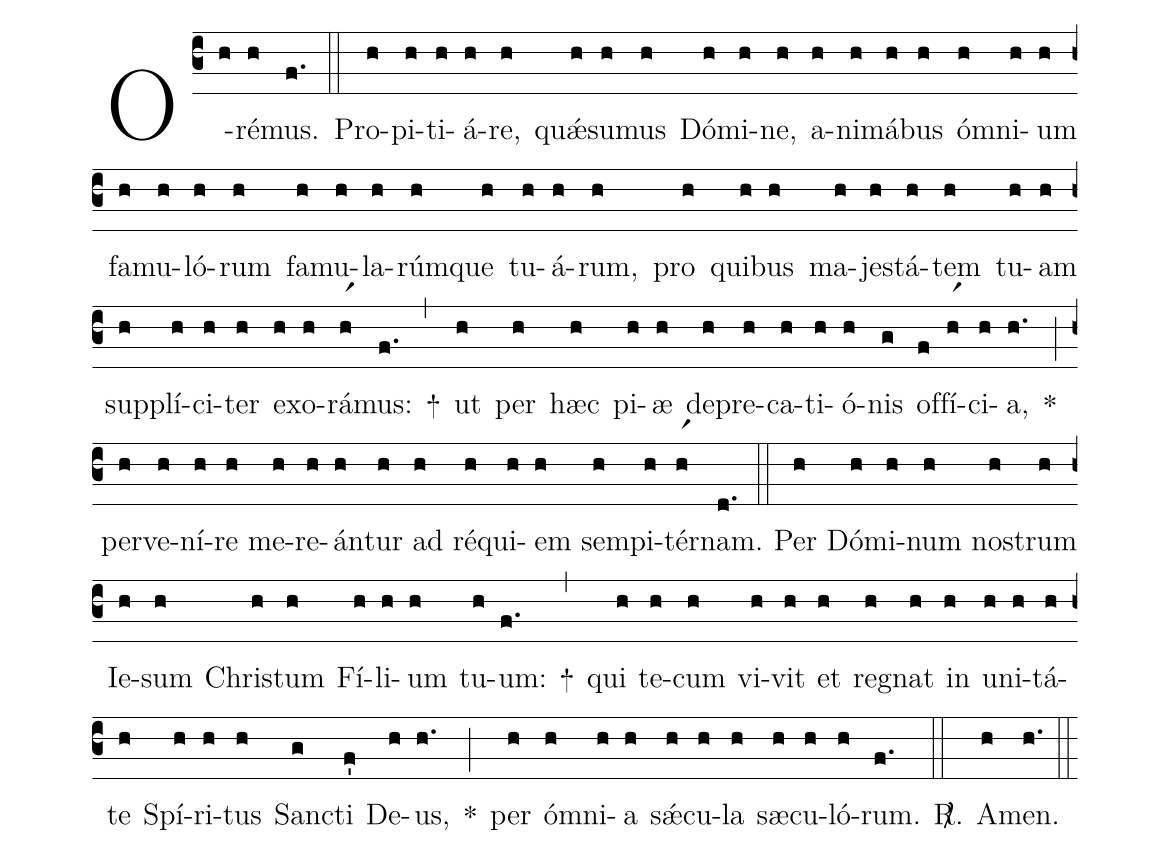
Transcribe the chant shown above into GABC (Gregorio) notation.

%%
(c3)
O(h)ré(h)mus.(f.) (::)

Pro(h)pi(h)ti(h)á(h)re,(h) quǽ(h)su(h)mus(h) Dó(h)mi(h)ne,(h) a(h)ni(h)má(h)bus(h) óm(h)ni(h)um(h) fa(h)mu(h)ló(h)rum(h) fa(h)mu(h)la(h)rúm(h)que(h) tu(h)á(h)rum,(h) pro(h) qui(h)bus(h) ma(h)jes(h)tá(h)tem(h) tu(h)am(h) sup(h)plí(h)ci(h)ter(h) ex(h)o(h)rá(hr1)mus:(f.) +(,)
ut(h) per(h) hæc(h) pi(h)æ(h) de(h)pre(h)ca(h)ti(h)ó(h)nis(g) of(f)fí(hr1)ci(h)a,(h.) *(;)
per(h)ve(h)ní(h)re(h) me(h)re(h)án(h)tur(h) ad(h) ré(h)qui(h)em(h) sem(h)pi(h)tér(hr1)nam.(d.) (::)

Per(h) Dó(h)mi(h)num(h) nos(h)trum(h) Ie(h)sum(h) Chris(h)tum(h) Fí(h)li(h)um(h) tu(h)um:(f.) +(,)
qui(h) te(h)cum(h) vi(h)vit(h) et(h) reg(h)nat(h) in(h) u(h)ni(h)tá(h)te(h) Spí(h)ri(h)tus(h) San(g)cti(f') De(h)us,(h.) *(;)
per(h) óm(h)ni(h)a(h) sǽ(h)cu(h)la(h) sæ(h)cu(h)ló(h)rum.(f.) <sp>R/</sp>.(::)
A(h)men.(h.) (::)
